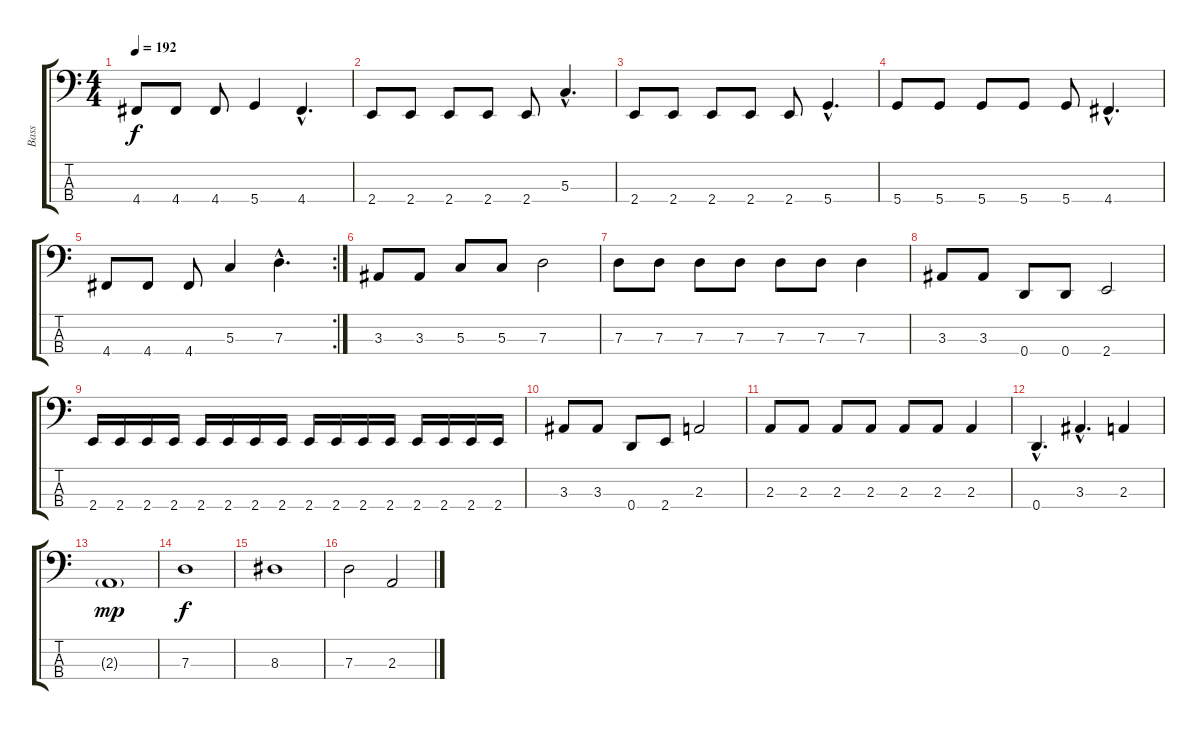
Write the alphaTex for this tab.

\track ("Bass" "Bass") {instrument electricbasspick}
\staff {score tabs}
\tuning (F2 C2 G1 D1) {hide}
\ts (4 4)
\tempo 192
\clef f4
\ks c
4.4.8{dy f} 4.4.8 4.4.8 5.4.4 4.4{hac}.4{d} |
2.4.8 2.4.8 2.4.8 2.4.8 2.4.8 5.3{hac}.4{d} |
2.4.8 2.4.8 2.4.8 2.4.8 2.4.8 5.4{hac}.4{d} |
5.4.8 5.4.8 5.4.8 5.4.8 5.4.8 4.4{hac}.4{d} |
\rc 2
4.4.8 4.4.8 4.4.8 5.3.4 7.3{hac}.4{d} |
3.3.8 3.3.8 5.3.8 5.3.8 7.3.2 |
7.3.8 7.3.8 7.3.8 7.3.8 7.3.8 7.3.8 7.3.4 |
3.3.8 3.3.8 0.4.8 0.4.8 2.4.2 |
2.4.16 2.4.16 2.4.16 2.4.16 2.4.16 2.4.16 2.4.16 2.4.16 2.4.16 2.4.16 2.4.16 2.4.16 2.4.16 2.4.16 2.4.16 2.4.16 |
3.3.8 3.3.8 0.4.8 2.4.8 2.3.2 |
2.3.8 2.3.8 2.3.8 2.3.8 2.3.8 2.3.8 2.3.4 |
0.4{hac}.4{d} 3.3{hac}.4{d} 2.3.4 |
2.3{g}.1{dy mp} |
7.3.1{dy f} |
8.3.1 |
7.3.2 2.3.2
